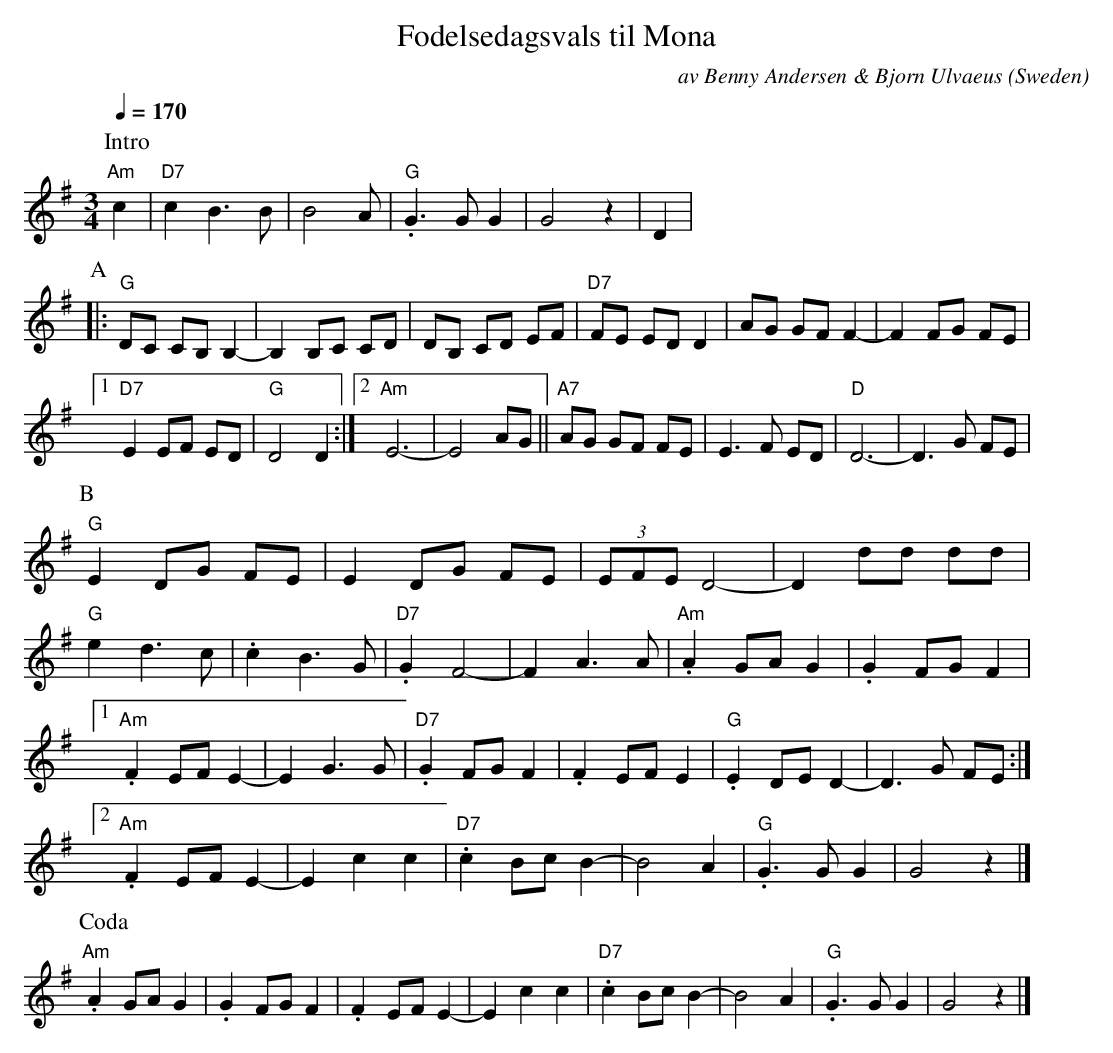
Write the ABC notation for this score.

X:1
T:F\odelsedagsvals til Mona
O:Sweden
C:av Benny Andersen & Bjorn Ulvaeus
L:1/8
M:3/4
Q:1/4=170
K:G
P:Intro
"Am"c2 | "D7"c2 B3 B | B4 A | "G".G3 G G2 | G4 z2 | D2 |
P:A
|:"G"DC CB, B,2- | B,2 B,C CD | DB, CD EF | "D7"FE ED D2 | AG GF F2- | F2 FG FE |
[1 "D7"E2 EF ED | "G"D4 D2 :|[2 "Am"E6- | E4 AG || "A7"AG GF FE | E3 F ED | "D"D6- | D3 G FE |
P:B
"G"E2 DG FE | E2 DG FE | (3EFE D4- |D2 dd dd |
"G"e2 d3 c | .c2 B3 G | "D7".G2 F4- | F2 A3 A | "Am".A2 GA G2 | .G2 FGF2 |
[1 "Am".F2 EF E2- | E2 G3 G | "D7".G2 FG F2 | .F2 EF E2 | "G".E2 DE D2- | D3 G FE :|
[2 "Am".F2 EF E2- | E2 c2 c2 | "D7".c2 Bc B2- | B4 A2 | "G".G3 G G2 | G4 z2 |]
P:Coda
"Am".A2 GA G2 | .G2 FG F2 | .F2 EF E2- | E2 c2 c2 | "D7".c2 Bc B2- | B4 A2 | "G".G3 G G2 | G4 z2 |]
